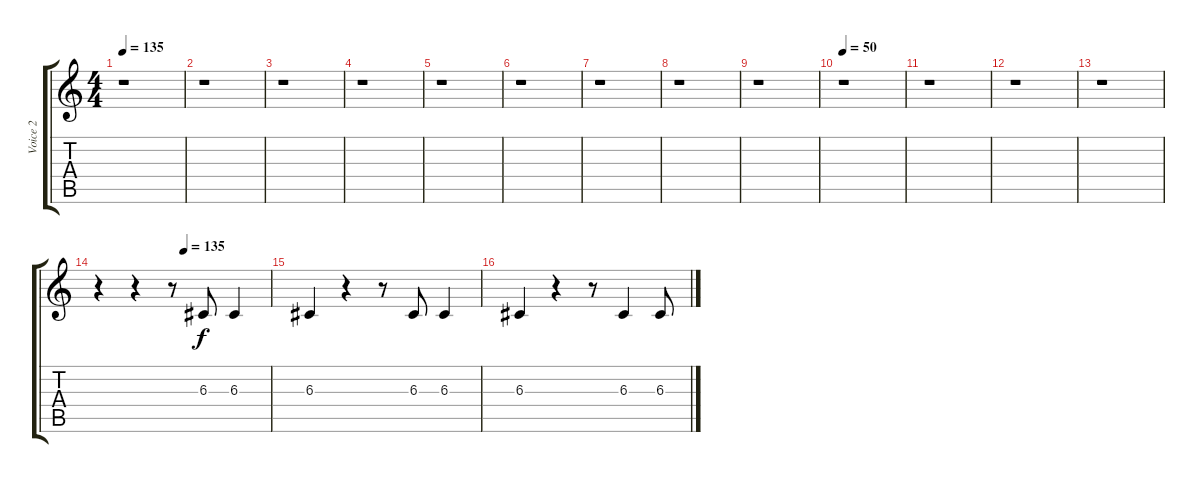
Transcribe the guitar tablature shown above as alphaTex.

\track ("Voice 2" "Voice 2") {instrument acousticgrandpiano}
\staff {score tabs}
\tuning (E4 B3 G3 D3 A2 E2) {hide}
\ts (4 4)
\tempo 135
\clef g2
\ks c
r.1{dy f} |
r.1 |
r.1 |
r.1 |
r.1 |
r.1 |
r.1 |
r.1 |
r.1 |
\tempo 50
r.1 |
r.1 |
r.1 |
r.1 |
\tempo (135 0.5)
r.4 r.4 r.8 6.3.8 6.3.4 |
6.3.4 r.4 r.8 6.3.8 6.3.4 |
6.3.4 r.4 r.8 6.3.4 6.3.8
